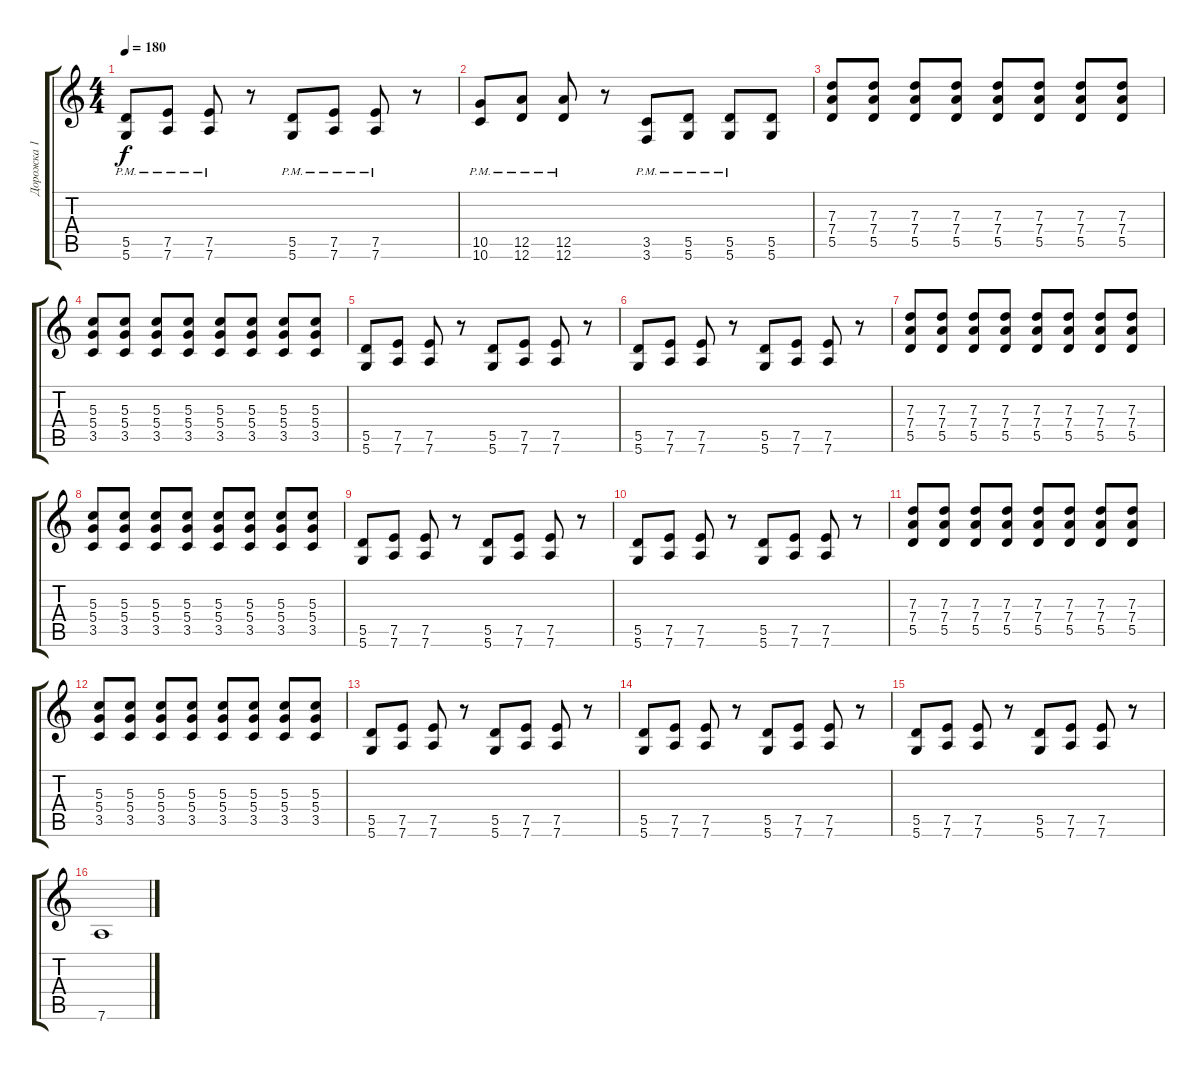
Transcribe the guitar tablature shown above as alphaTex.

\track ("Дорожка 1" "Дорожка 1") {instrument distortionguitar}
\staff {score tabs}
\tuning (E4 B3 G3 D3 A2 D2) {hide}
\ts (4 4)
\tempo 180
\clef g2
\ks c
(5.5{pm} 5.6{pm}).8{dy f} (7.5{pm} 7.6{pm}).8 (7.5{pm} 7.6{pm}).8 r.8 (5.5{pm} 5.6{pm}).8 (7.5{pm} 7.6{pm}).8 (7.5{pm} 7.6{pm}).8 r.8 |
(10.5{pm} 10.6{pm}).8 (12.5{pm} 12.6{pm}).8 (12.5{pm} 12.6{pm}).8 r.8 (3.5{pm} 3.6{pm}).8 (5.5{pm} 5.6{pm}).8 (5.5{pm} 5.6{pm}).8 (5.5 5.6).8 |
(7.3 7.4 5.5).8 (7.3 7.4 5.5).8 (7.3 7.4 5.5).8 (7.3 7.4 5.5).8 (7.3 7.4 5.5).8 (7.3 7.4 5.5).8 (7.3 7.4 5.5).8 (7.3 7.4 5.5).8 |
(5.3 5.4 3.5).8 (5.3 5.4 3.5).8 (5.3 5.4 3.5).8 (5.3 5.4 3.5).8 (5.3 5.4 3.5).8 (5.3 5.4 3.5).8 (5.3 5.4 3.5).8 (5.3 5.4 3.5).8 |
(5.5 5.6).8 (7.5 7.6).8 (7.5 7.6).8 r.8 (5.5 5.6).8 (7.5 7.6).8 (7.5 7.6).8 r.8 |
(5.5 5.6).8 (7.5 7.6).8 (7.5 7.6).8 r.8 (5.5 5.6).8 (7.5 7.6).8 (7.5 7.6).8 r.8 |
(7.3 7.4 5.5).8 (7.3 7.4 5.5).8 (7.3 7.4 5.5).8 (7.3 7.4 5.5).8 (7.3 7.4 5.5).8 (7.3 7.4 5.5).8 (7.3 7.4 5.5).8 (7.3 7.4 5.5).8 |
(5.3 5.4 3.5).8 (5.3 5.4 3.5).8 (5.3 5.4 3.5).8 (5.3 5.4 3.5).8 (5.3 5.4 3.5).8 (5.3 5.4 3.5).8 (5.3 5.4 3.5).8 (5.3 5.4 3.5).8 |
(5.5 5.6).8 (7.5 7.6).8 (7.5 7.6).8 r.8 (5.5 5.6).8 (7.5 7.6).8 (7.5 7.6).8 r.8 |
(5.5 5.6).8 (7.5 7.6).8 (7.5 7.6).8 r.8 (5.5 5.6).8 (7.5 7.6).8 (7.5 7.6).8 r.8 |
(7.3 7.4 5.5).8 (7.3 7.4 5.5).8 (7.3 7.4 5.5).8 (7.3 7.4 5.5).8 (7.3 7.4 5.5).8 (7.3 7.4 5.5).8 (7.3 7.4 5.5).8 (7.3 7.4 5.5).8 |
(5.3 5.4 3.5).8 (5.3 5.4 3.5).8 (5.3 5.4 3.5).8 (5.3 5.4 3.5).8 (5.3 5.4 3.5).8 (5.3 5.4 3.5).8 (5.3 5.4 3.5).8 (5.3 5.4 3.5).8 |
(5.5 5.6).8 (7.5 7.6).8 (7.5 7.6).8 r.8 (5.5 5.6).8 (7.5 7.6).8 (7.5 7.6).8 r.8 |
(5.5 5.6).8 (7.5 7.6).8 (7.5 7.6).8 r.8 (5.5 5.6).8 (7.5 7.6).8 (7.5 7.6).8 r.8 |
(5.5 5.6).8 (7.5 7.6).8 (7.5 7.6).8 r.8 (5.5 5.6).8 (7.5 7.6).8 (7.5 7.6).8 r.8 |
7.6.1
